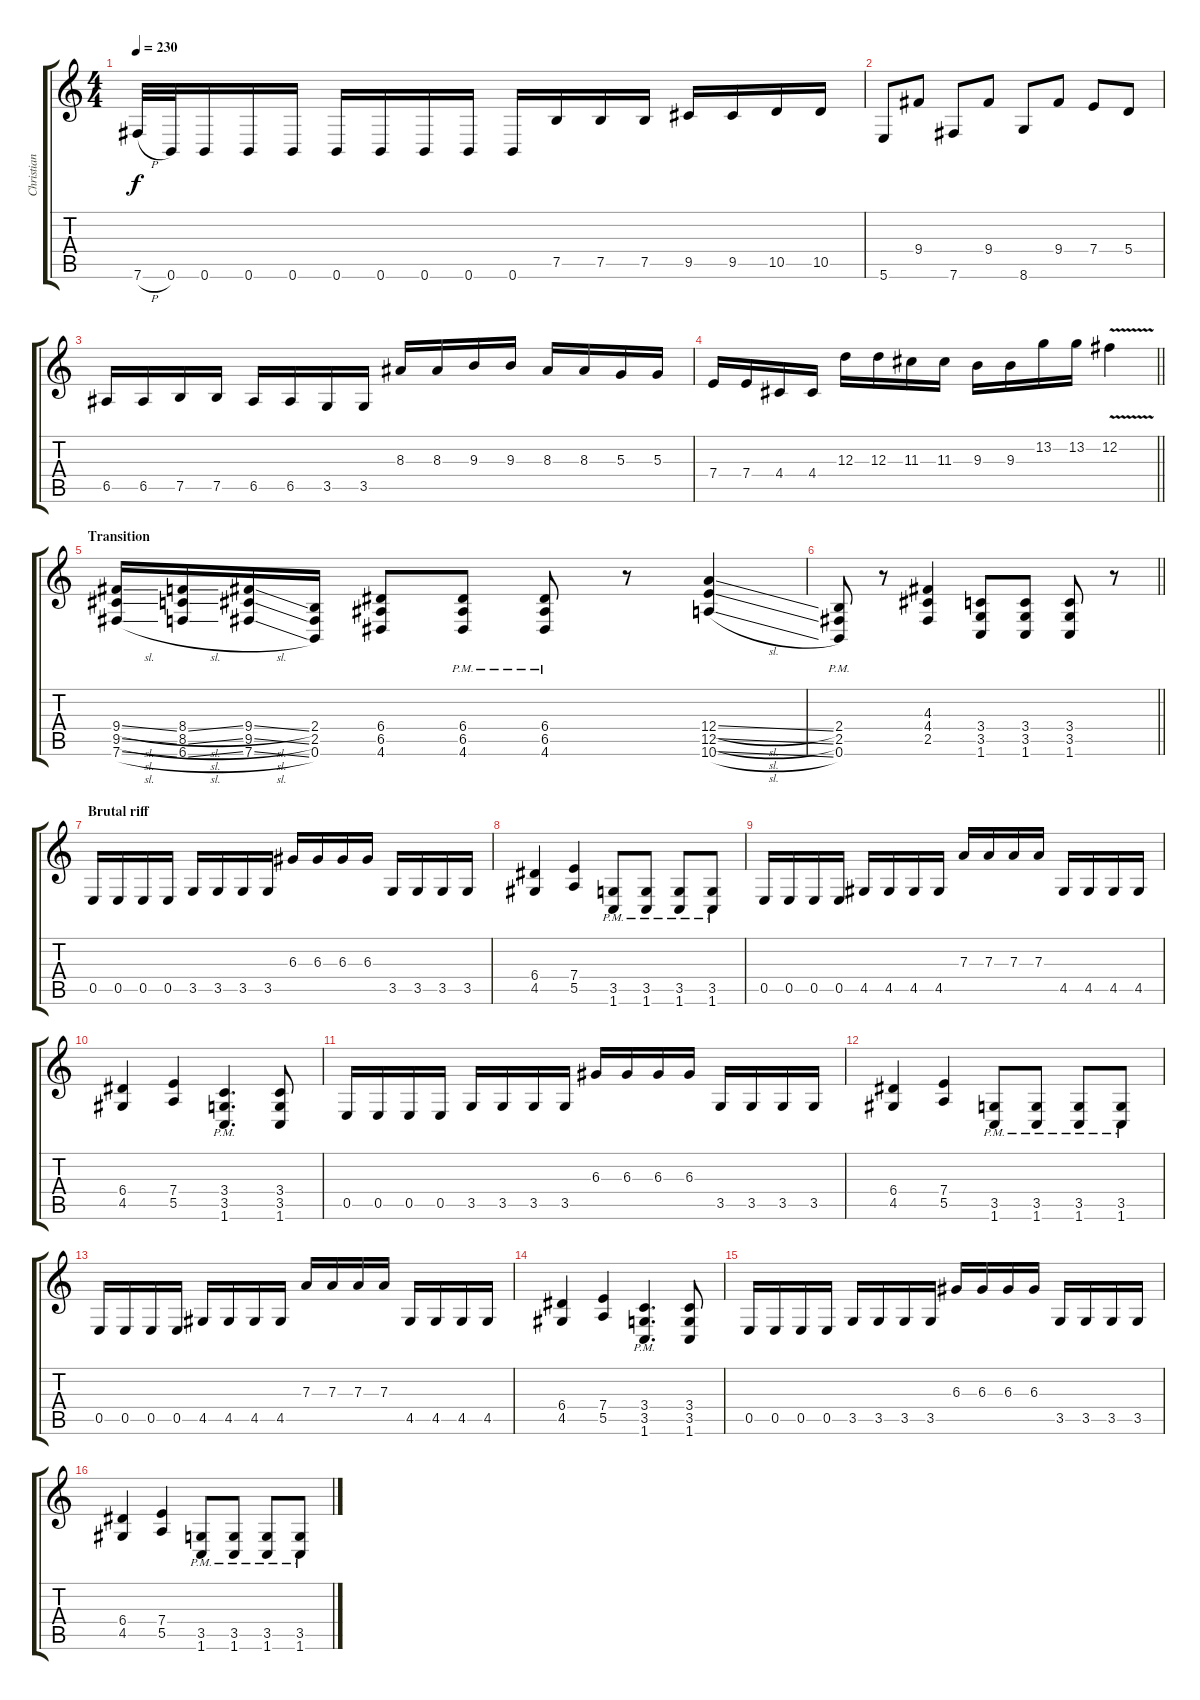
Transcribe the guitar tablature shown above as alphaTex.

\track ("Christian Donaldson" "Christian ") {instrument overdrivenguitar}
\staff {score tabs}
\tuning (B3 Gb3 D3 A2 E2 B1) {hide}
\ts (4 4)
\tempo 230
\clef g2
\ks c
7.6{h}.32{dy f} 0.6.32 0.6.16 0.6.16 0.6.16 0.6.16 0.6.16 0.6.16 0.6.16 0.6.16 7.5.16 7.5.16 7.5.16 9.5.16 9.5.16 10.5.16 10.5.16 |
5.6.8 9.4.8 7.6.8 9.4.8 8.6.8 9.4.8 7.4.8 5.4.8 |
6.5.16 6.5.16 7.5.16 7.5.16 6.5.16 6.5.16 3.5.16 3.5.16 8.3.16 8.3.16 9.3.16 9.3.16 8.3.16 8.3.16 5.3.16 5.3.16 |
\barLineRight lightlight
7.4.16 7.4.16 4.4.16 4.4.16 12.3.16 12.3.16 11.3.16 11.3.16 9.3.16 9.3.16 13.2.16 13.2.16 12.2{v}.4 |
\section ("" "Transition")
(9.4{sl} 9.5{sl} 7.6{sl}).16 (8.4{sl} 8.5{sl} 6.6{sl}).16 (9.4{sl} 9.5{sl} 7.6{sl}).16 (2.4 2.5 0.6).16 (6.4 6.5 4.6).8 (6.4{pm} 6.5{pm} 4.6{pm}).8 (6.4{pm} 6.5{pm} 4.6{pm}).8 r.8 (12.4{sl} 12.5{sl} 10.6{sl}).4 |
\barLineRight lightlight
(2.4{pm} 2.5{pm} 0.6{pm}).8 r.8 (4.3 4.4 2.5).4 (3.4 3.5 1.6).8 (3.4 3.5 1.6).8 (3.4 3.5 1.6).8 r.8 |
\section ("" "Brutal riff")
0.5.16 0.5.16 0.5.16 0.5.16 3.5.16 3.5.16 3.5.16 3.5.16 6.3.16 6.3.16 6.3.16 6.3.16 3.5.16 3.5.16 3.5.16 3.5.16 |
(6.4 4.5).4 (7.4 5.5).4 (3.5{pm} 1.6{pm}).8 (3.5{pm} 1.6{pm}).8 (3.5{pm} 1.6{pm}).8 (3.5{pm} 1.6{pm}).8 |
0.5.16 0.5.16 0.5.16 0.5.16 4.5.16 4.5.16 4.5.16 4.5.16 7.3.16 7.3.16 7.3.16 7.3.16 4.5.16 4.5.16 4.5.16 4.5.16 |
(6.4 4.5).4 (7.4 5.5).4 (3.4{pm} 3.5{pm} 1.6{pm}).4{d} (3.4 3.5 1.6).8 |
0.5.16 0.5.16 0.5.16 0.5.16 3.5.16 3.5.16 3.5.16 3.5.16 6.3.16 6.3.16 6.3.16 6.3.16 3.5.16 3.5.16 3.5.16 3.5.16 |
(6.4 4.5).4 (7.4 5.5).4 (3.5{pm} 1.6{pm}).8 (3.5{pm} 1.6{pm}).8 (3.5{pm} 1.6{pm}).8 (3.5{pm} 1.6{pm}).8 |
0.5.16 0.5.16 0.5.16 0.5.16 4.5.16 4.5.16 4.5.16 4.5.16 7.3.16 7.3.16 7.3.16 7.3.16 4.5.16 4.5.16 4.5.16 4.5.16 |
(6.4 4.5).4 (7.4 5.5).4 (3.4{pm} 3.5{pm} 1.6{pm}).4{d} (3.4 3.5 1.6).8 |
0.5.16 0.5.16 0.5.16 0.5.16 3.5.16 3.5.16 3.5.16 3.5.16 6.3.16 6.3.16 6.3.16 6.3.16 3.5.16 3.5.16 3.5.16 3.5.16 |
(6.4 4.5).4 (7.4 5.5).4 (3.5{pm} 1.6{pm}).8 (3.5{pm} 1.6{pm}).8 (3.5{pm} 1.6{pm}).8 (3.5{pm} 1.6{pm}).8
